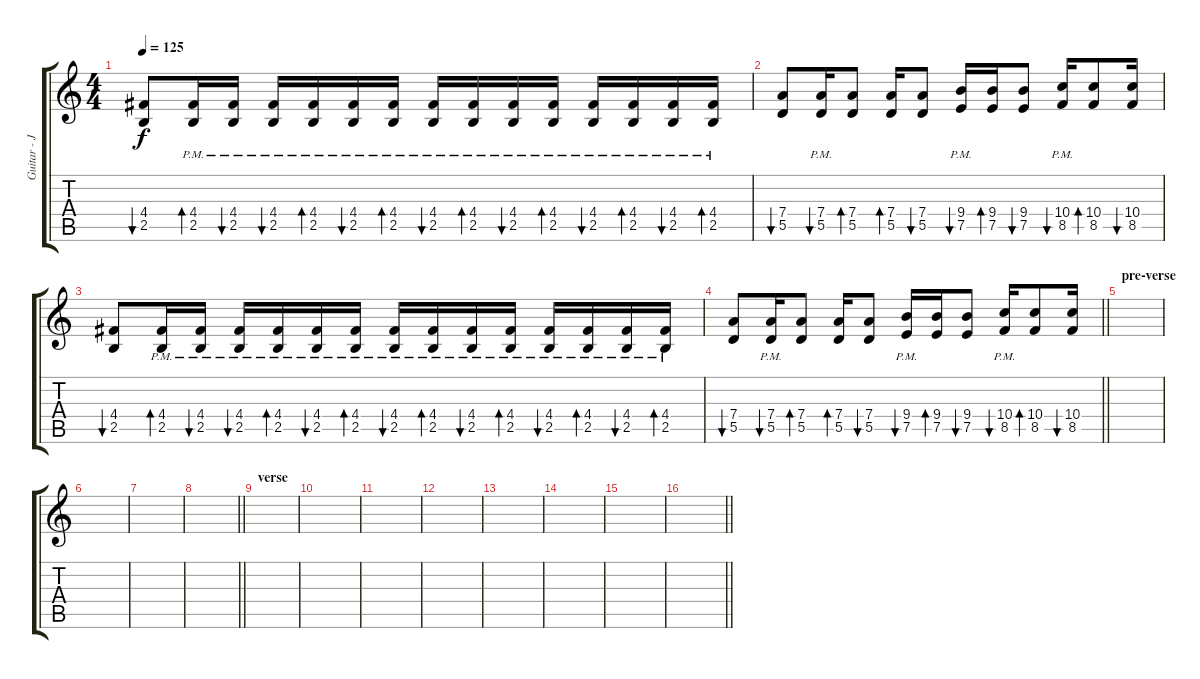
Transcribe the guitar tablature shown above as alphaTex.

\track ("Guitar - Jamie Buchan" "Guitar - J") {instrument overdrivenguitar}
\staff {score tabs}
\tuning (E4 B3 G3 D3 A2 E2) {hide}
\ts (4 4)
\tempo 125
\clef g2
\ks c
(4.4 2.5).8{bu 60 dy f} (4.4{pm} 2.5{pm}).16{bd 60} (4.4{pm} 2.5{pm}).16{bu 60} (4.4{pm} 2.5{pm}).16{bu 60} (4.4{pm} 2.5{pm}).16{bd 60} (4.4{pm} 2.5{pm}).16{bu 60} (4.4{pm} 2.5{pm}).16{bd 60} (4.4{pm} 2.5{pm}).16{bu 60} (4.4{pm} 2.5{pm}).16{bd 60} (4.4{pm} 2.5{pm}).16{bu 60} (4.4{pm} 2.5{pm}).16{bd 60} (4.4{pm} 2.5{pm}).16{bu 60} (4.4{pm} 2.5{pm}).16{bd 60} (4.4{pm} 2.5{pm}).16{bu 60} (4.4{pm} 2.5{pm}).16{bd 60} |
(7.4 5.5).8{bu 60} (7.4{pm} 5.5{pm}).16{bu 60} (7.4 5.5).8{bd 60} (7.4 5.5).16{bd 60} (7.4 5.5).8{bu 60} (9.4{pm} 7.5{pm}).16{bu 60} (9.4 7.5).16{bd 60} (9.4 7.5).8{bu 60} (10.4{pm} 8.5{pm}).16{bu 60} (10.4 8.5).8{bd 60} (10.4 8.5).16{bu 60} |
(4.4 2.5).8{bu 60} (4.4{pm} 2.5{pm}).16{bd 60} (4.4{pm} 2.5{pm}).16{bu 60} (4.4{pm} 2.5{pm}).16{bu 60} (4.4{pm} 2.5{pm}).16{bd 60} (4.4{pm} 2.5{pm}).16{bu 60} (4.4{pm} 2.5{pm}).16{bd 60} (4.4{pm} 2.5{pm}).16{bu 60} (4.4{pm} 2.5{pm}).16{bd 60} (4.4{pm} 2.5{pm}).16{bu 60} (4.4{pm} 2.5{pm}).16{bd 60} (4.4{pm} 2.5{pm}).16{bu 60} (4.4{pm} 2.5{pm}).16{bd 60} (4.4{pm} 2.5{pm}).16{bu 60} (4.4{pm} 2.5{pm}).16{bd 60} |
\barLineRight lightlight
(7.4 5.5).8{bu 60} (7.4{pm} 5.5{pm}).16{bu 60} (7.4 5.5).8{bd 60} (7.4 5.5).16{bd 60} (7.4 5.5).8{bu 60} (9.4{pm} 7.5{pm}).16{bu 60} (9.4 7.5).16{bd 60} (9.4 7.5).8{bu 60} (10.4{pm} 8.5{pm}).16{bu 60} (10.4 8.5).8{bd 60} (10.4 8.5).16{bu 60} |
\section ("" "pre-verse")
|
|
|
\barLineRight lightlight
|
\section ("" "verse")
|
|
|
|
|
|
|
\barLineRight lightlight
